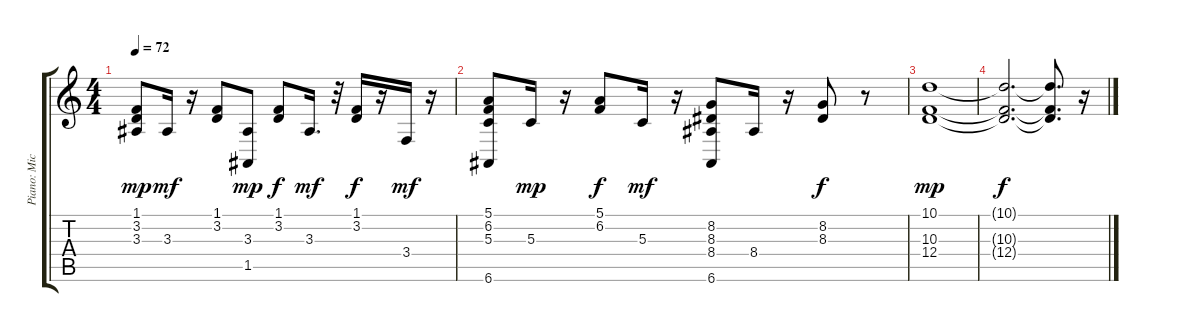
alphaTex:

\track ("Piano: Michael Boddicker" "Piano: Mic") {instrument electricpiano1}
\staff {score tabs}
\tuning (E4 B3 G3 D3 A2 E2) {hide}
\ts (4 4)
\tempo 72
\clef g2
\ks c
(1.1 3.2 3.3).8{dy mp} 3.3.16{dy mf} r.16 (1.1 3.2).8 (3.3 1.5).8{dy mp} (1.1 3.2).8{dy f} 3.3.16{d dy mf} r.32 (1.1 3.2).16{dy f} r.16 3.4.16{dy mf} r.16 |
(5.1 6.2 5.3 6.6).8 5.3.16{dy mp} r.16 (5.1 6.2).8{dy f} 5.3.16{dy mf} r.16 (8.2 8.3 8.4 6.6).8 8.4.16 r.16 (8.2 8.3).8{dy f} r.8 |
(10.1 10.3 12.4).1{dy mp} |
(10.1{t} 10.3{t} 12.4{t}).2{d dy f} (10.1{t} 10.3{t} 12.4{t}).8{d} r.16
